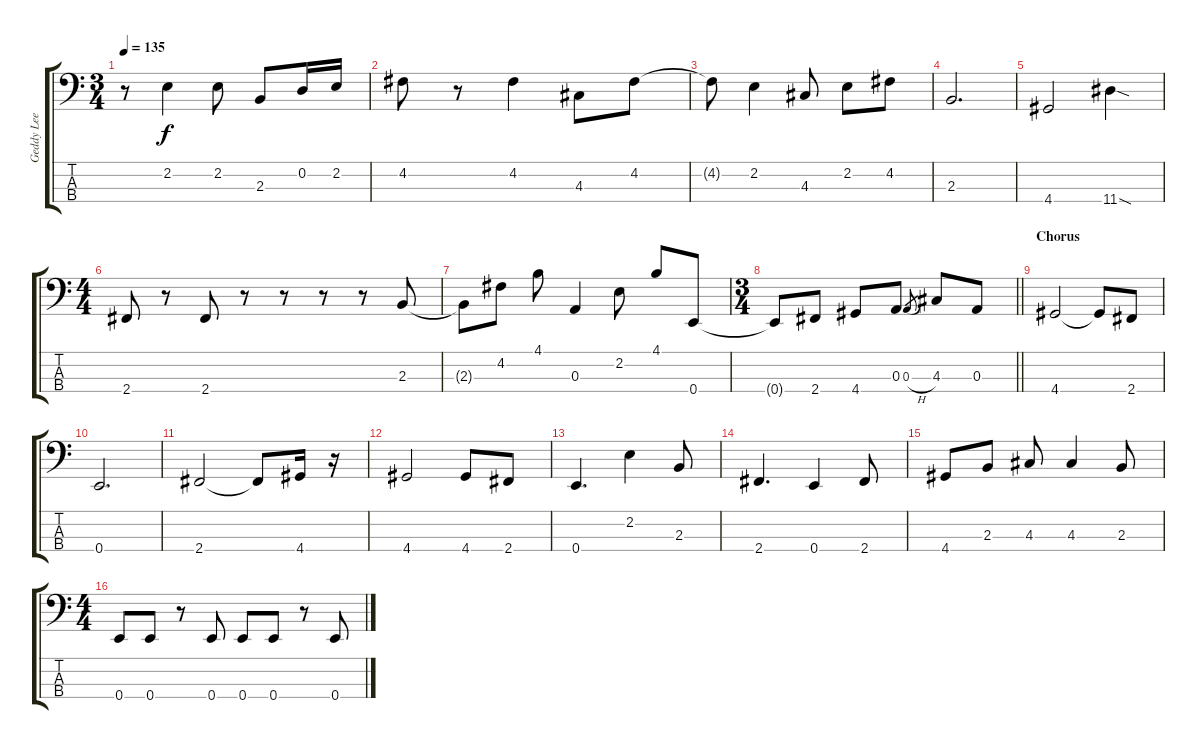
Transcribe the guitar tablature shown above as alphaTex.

\track ("Geddy Lee" "Geddy Lee") {mute instrument electricbassfinger}
\staff {score tabs}
\tuning (G2 D2 A1 E1) {hide}
\ts (3 4)
\tempo 135
\clef f4
\ks c
r.8{dy f} 2.2.4 2.2.8 2.3.8 0.2.16 2.2.16 |
4.2.8 r.8 4.2.4 4.3.8 4.2.8 |
4.2{t}.8 2.2.4 4.3.8 2.2.8 4.2.8 |
2.3.2{d} |
4.4.2 11.4{sod}.4 |
\ts (4 4)
2.4.8 r.8 2.4.8 r.8 r.8 r.8 r.8 2.3.8 |
2.3{t}.8 4.2.8 4.1.8 0.3.4 2.2.8 4.1.8 0.4.8 |
\ts (3 4)
\barLineRight lightlight
0.4{t}.8 2.4.8 4.4.8 0.3.8 0.3{h}.8{gr} 4.3.8 0.3.8 |
\section ("" "Chorus")
4.4.2 4.4{t}.8 2.4.8 |
0.4.2{d} |
2.4.2 2.4{t}.8 4.4.16 r.16 |
4.4.2 4.4.8 2.4.8 |
0.4.4{d} 2.2.4 2.3.8 |
2.4.4{d} 0.4.4 2.4.8 |
4.4.8 2.3.8 4.3.8 4.3.4 2.3.8 |
\ts (4 4)
0.4.8 0.4.8 r.8 0.4.8 0.4.8 0.4.8 r.8 0.4.8
